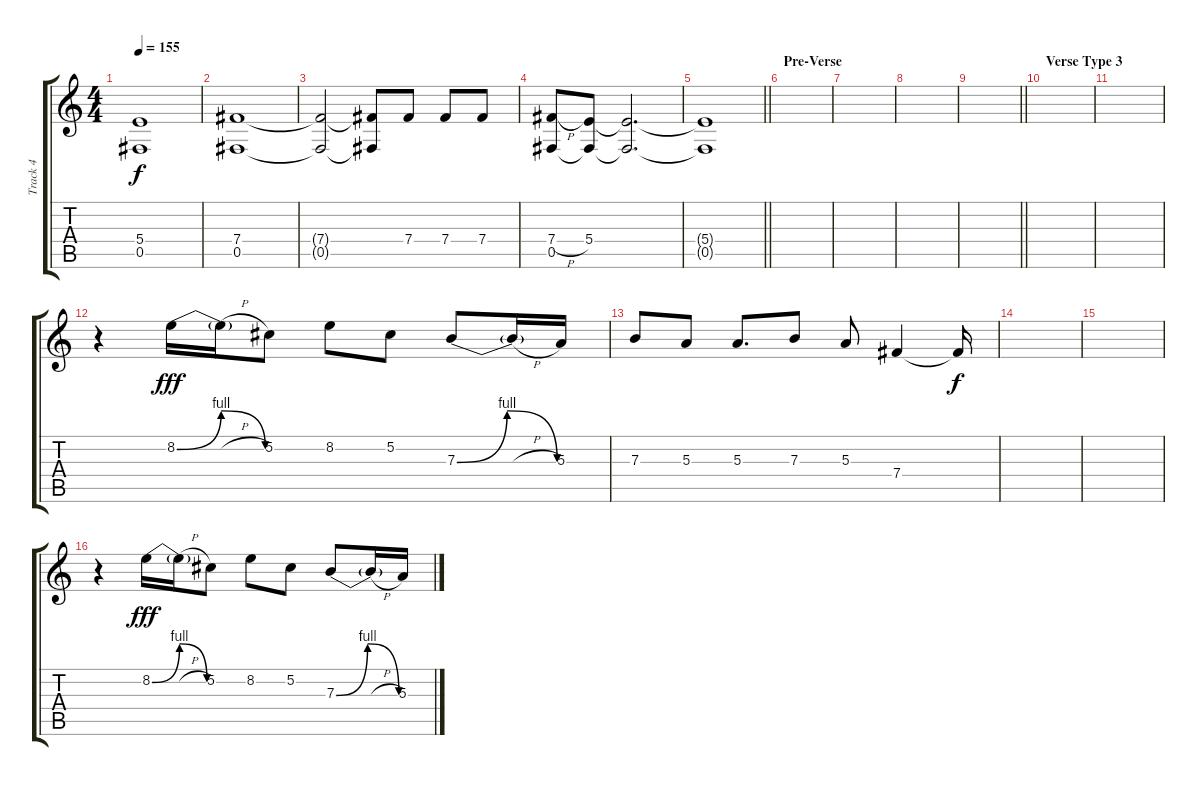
\track ("Track 4" "Track 4") {instrument distortionguitar}
\staff {score tabs}
\tuning (Db4 Ab3 E3 B2 Gb2 Db2) {hide}
\ts (4 4)
\tempo 155
\clef g2
\ks c
(5.4{t} 0.5{t}).1{dy f} |
(7.4 0.5).1 |
(7.4{t} 0.5{t}).2 (7.4{t} 0.5{t}).8 7.4.8 7.4.8 7.4.8 |
(7.4{h} 0.5).8 (5.4 0.5{t}).8 (5.4{t} 0.5{t}).2{d} |
\barLineRight lightlight
(5.4{t} 0.5{t}).1 |
\section ("" "Pre-Verse")
|
|
|
\barLineRight lightlight
|
\section ("" "Verse Type 3")
|
|
r.4 8.2{be (bendrelease 0 0 10 4 40 4 60 0)}.16{dy fff} 8.2{h t}.16 5.2.8 8.2.8 5.2.8 7.3{be (bendrelease 0 0 10 4 40 4 60 0)}.8 7.3{h t}.16 5.3.16 |
7.3.8 5.3.8 5.3.8{d} 7.3.8 5.3.8 7.4.4 7.4{t}.16{dy f} |
|
|
r.4 8.2{be (bendrelease 0 0 10 4 40 4 60 0)}.16{dy fff} 8.2{h t}.16 5.2.8 8.2.8 5.2.8 7.3{be (bendrelease 0 0 10 4 40 4 60 0)}.8 7.3{h t}.16 5.3.16
